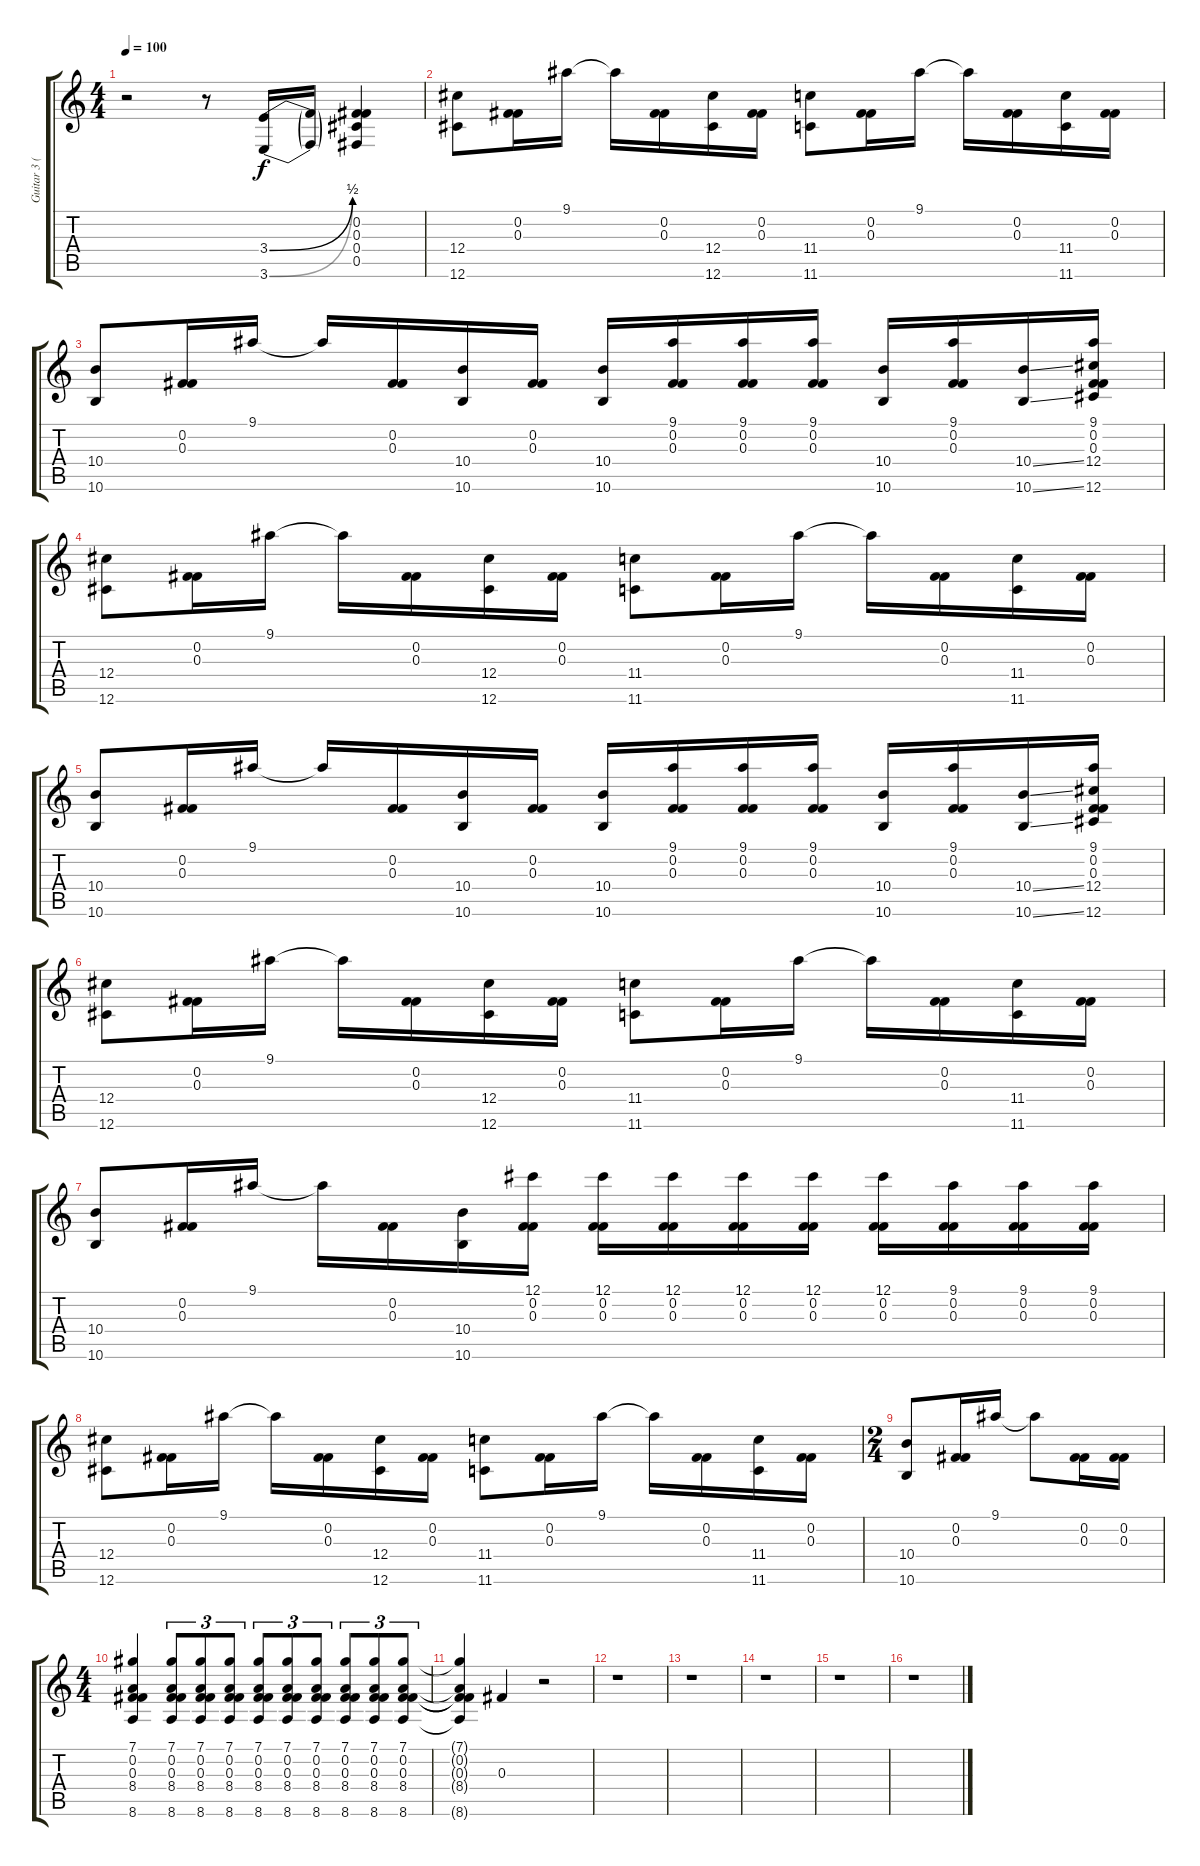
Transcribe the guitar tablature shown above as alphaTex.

\track ("Guitar 3 (distortion)" "Guitar 3 (") {instrument distortionguitar}
\staff {score tabs}
\tuning (Db4 Gb3 Gb3 Db3 Gb2 Db2) {hide}
\ts (4 4)
\tempo 100
\clef g2
\ks c
r.2{dy f} r.8 (3.4{be (bend 0 0 60 2)} 3.6{be (bend 0 0 60 2)}).16 (3.4{t} 3.6{t}).16 (0.2 0.3 0.4 0.5).4 |
(12.4 12.6).8 (0.2 0.3).16 9.1.16 9.1{t}.16 (0.2 0.3).16 (12.4 12.6).16 (0.2 0.3).16 (11.4 11.6).8 (0.2 0.3).16 9.1.16 9.1{t}.16 (0.2 0.3).16 (11.4 11.6).16 (0.2 0.3).16 |
(10.4 10.6).8 (0.2 0.3).16 9.1.16 9.1{t}.16 (0.2 0.3).16 (10.4 10.6).16 (0.2 0.3).16 (10.4 10.6).16 (9.1 0.2 0.3).16 (9.1 0.2 0.3).16 (9.1 0.2 0.3).16 (10.4 10.6).16 (9.1 0.2 0.3).16 (10.4{ss} 10.6{ss}).16 (9.1 0.2 0.3 12.4 12.6).16 |
(12.4 12.6).8 (0.2 0.3).16 9.1.16 9.1{t}.16 (0.2 0.3).16 (12.4 12.6).16 (0.2 0.3).16 (11.4 11.6).8 (0.2 0.3).16 9.1.16 9.1{t}.16 (0.2 0.3).16 (11.4 11.6).16 (0.2 0.3).16 |
(10.4 10.6).8 (0.2 0.3).16 9.1.16 9.1{t}.16 (0.2 0.3).16 (10.4 10.6).16 (0.2 0.3).16 (10.4 10.6).16 (9.1 0.2 0.3).16 (9.1 0.2 0.3).16 (9.1 0.2 0.3).16 (10.4 10.6).16 (9.1 0.2 0.3).16 (10.4{ss} 10.6{ss}).16 (9.1 0.2 0.3 12.4 12.6).16 |
(12.4 12.6).8 (0.2 0.3).16 9.1.16 9.1{t}.16 (0.2 0.3).16 (12.4 12.6).16 (0.2 0.3).16 (11.4 11.6).8 (0.2 0.3).16 9.1.16 9.1{t}.16 (0.2 0.3).16 (11.4 11.6).16 (0.2 0.3).16 |
(10.4 10.6).8 (0.2 0.3).16 9.1.16 9.1{t}.16 (0.2 0.3).16 (10.4 10.6).16 (12.1 0.2 0.3).16 (12.1 0.2 0.3).16 (12.1 0.2 0.3).16 (12.1 0.2 0.3).16 (12.1 0.2 0.3).16 (12.1 0.2 0.3).16 (9.1 0.2 0.3).16 (9.1 0.2 0.3).16 (9.1 0.2 0.3).16 |
(12.4 12.6).8 (0.2 0.3).16 9.1.16 9.1{t}.16 (0.2 0.3).16 (12.4 12.6).16 (0.2 0.3).16 (11.4 11.6).8 (0.2 0.3).16 9.1.16 9.1{t}.16 (0.2 0.3).16 (11.4 11.6).16 (0.2 0.3).16 |
\ts (2 4)
(10.4 10.6).8 (0.2 0.3).16 9.1.16 9.1{t}.8 (0.2 0.3).16 (0.2 0.3).16 |
\ts (4 4)
(7.1 0.2 0.3 8.4 8.6).4 (7.1 0.2 0.3 8.4 8.6).8{tu (3 2)} (7.1 0.2 0.3 8.4 8.6).8{tu (3 2)} (7.1 0.2 0.3 8.4 8.6).8{tu (3 2)} (7.1 0.2 0.3 8.4 8.6).8{tu (3 2)} (7.1 0.2 0.3 8.4 8.6).8{tu (3 2)} (7.1 0.2 0.3 8.4 8.6).8{tu (3 2)} (7.1 0.2 0.3 8.4 8.6).8{tu (3 2)} (7.1 0.2 0.3 8.4 8.6).8{tu (3 2)} (7.1 0.2 0.3 8.4 8.6).8{tu (3 2)} |
(7.1{t} 0.2{t} 0.3{t} 8.4{t} 8.6{t}).4 0.3.4 r.2 |
r.1 |
r.1 |
r.1 |
r.1 |
r.1
